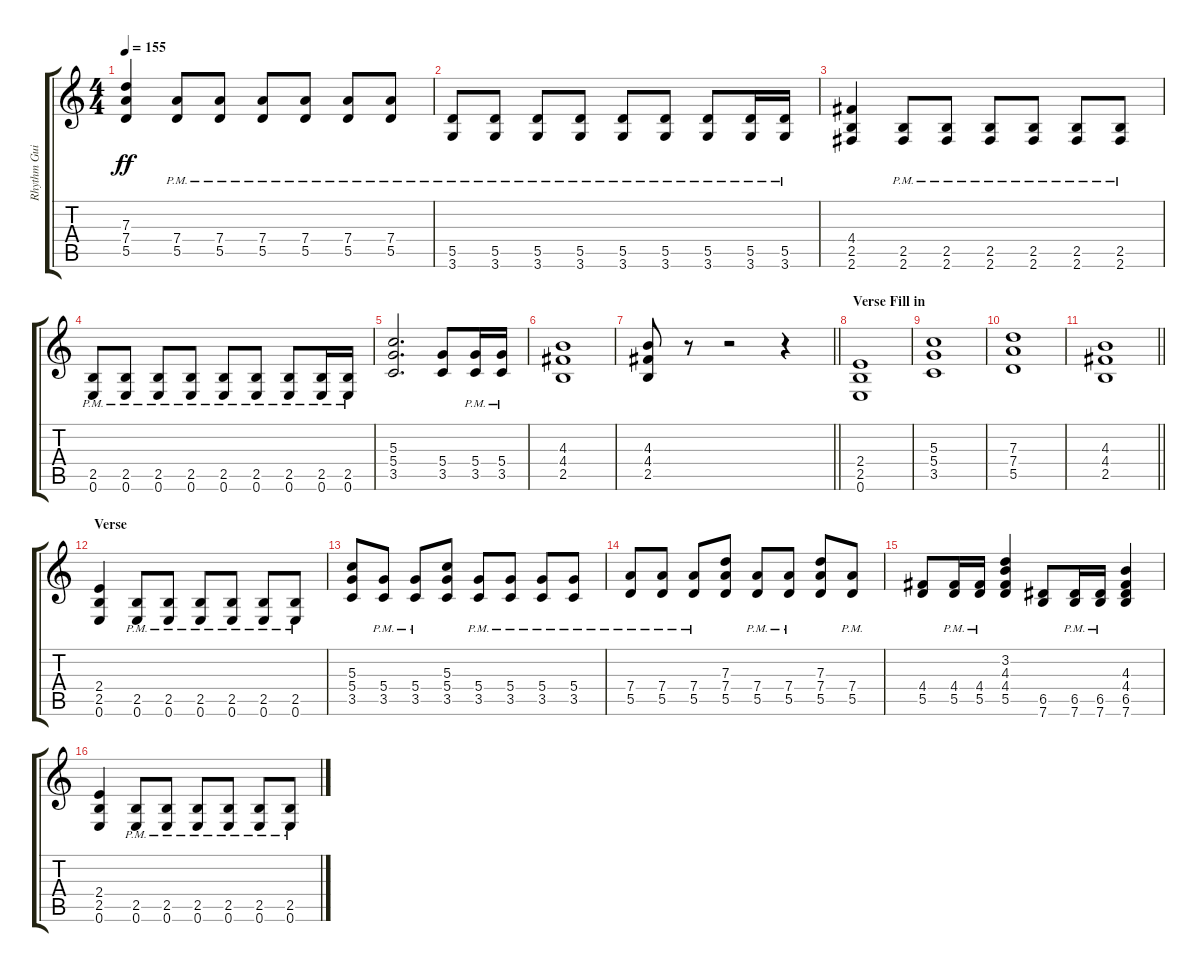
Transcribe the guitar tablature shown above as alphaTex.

\track ("Rhythm Guitar" "Rhythm Gui") {solo instrument overdrivenguitar}
\staff {score tabs}
\tuning (E4 B3 G3 D3 A2 E2) {hide}
\ts (4 4)
\tempo 155
\clef g2
\ks c
(7.3 7.4 5.5).4{dy ff} (7.4{pm} 5.5{pm}).8 (7.4{pm} 5.5{pm}).8 (7.4{pm} 5.5{pm}).8 (7.4{pm} 5.5{pm}).8 (7.4{pm} 5.5{pm}).8 (7.4{pm} 5.5{pm}).8 |
(5.5{pm} 3.6{pm}).8 (5.5{pm} 3.6{pm}).8 (5.5{pm} 3.6{pm}).8 (5.5{pm} 3.6{pm}).8 (5.5{pm} 3.6{pm}).8 (5.5{pm} 3.6{pm}).8 (5.5{pm} 3.6{pm}).8 (5.5{pm} 3.6{pm}).16 (5.5{pm} 3.6{pm}).16 |
(4.4 2.5 2.6).4 (2.5{pm} 2.6{pm}).8 (2.5{pm} 2.6{pm}).8 (2.5{pm} 2.6{pm}).8 (2.5{pm} 2.6{pm}).8 (2.5{pm} 2.6{pm}).8 (2.5{pm} 2.6{pm}).8 |
(2.5{pm} 0.6{pm}).8 (2.5{pm} 0.6{pm}).8 (2.5{pm} 0.6{pm}).8 (2.5{pm} 0.6{pm}).8 (2.5{pm} 0.6{pm}).8 (2.5{pm} 0.6{pm}).8 (2.5{pm} 0.6{pm}).8 (2.5{pm} 0.6{pm}).16 (2.5{pm} 0.6{pm}).16 |
(5.3 5.4 3.5).2{d} (5.4 3.5).8 (5.4{pm} 3.5{pm}).16 (5.4{pm} 3.5{pm}).16 |
(4.3 4.4 2.5).1 |
\barLineRight lightlight
(4.3 4.4 2.5).8 r.8 r.2 r.4 |
\section ("" "Verse Fill in")
(2.4 2.5 0.6).1 |
(5.3 5.4 3.5).1 |
(7.3 7.4 5.5).1 |
\barLineRight lightlight
(4.3 4.4 2.5).1 |
\section ("" "Verse")
(2.4 2.5 0.6).4 (2.5{pm} 0.6{pm}).8 (2.5{pm} 0.6{pm}).8 (2.5{pm} 0.6{pm}).8 (2.5{pm} 0.6{pm}).8 (2.5{pm} 0.6{pm}).8 (2.5{pm} 0.6{pm}).8 |
(5.3 5.4 3.5).8 (5.4{pm} 3.5{pm}).8 (5.4{pm} 3.5{pm}).8 (5.3 5.4 3.5).8 (5.4{pm} 3.5{pm}).8 (5.4{pm} 3.5{pm}).8 (5.4{pm} 3.5{pm}).8 (5.4{pm} 3.5{pm}).8 |
(7.4{pm} 5.5{pm}).8 (7.4{pm} 5.5{pm}).8 (7.4{pm} 5.5{pm}).8 (7.3 7.4 5.5).8 (7.4{pm} 5.5{pm}).8 (7.4{pm} 5.5{pm}).8 (7.3 7.4 5.5).8 (7.4{pm} 5.5{pm}).8 |
(4.4 5.5).8 (4.4{pm} 5.5{pm}).16 (4.4{pm} 5.5{pm}).16 (3.2 4.3 4.4 5.5).4 (6.5 7.6).8 (6.5{pm} 7.6{pm}).16 (6.5{pm} 7.6{pm}).16 (4.3 4.4 6.5 7.6).4 |
(2.4 2.5 0.6).4 (2.5{pm} 0.6{pm}).8 (2.5{pm} 0.6{pm}).8 (2.5{pm} 0.6{pm}).8 (2.5{pm} 0.6{pm}).8 (2.5{pm} 0.6{pm}).8 (2.5{pm} 0.6{pm}).8
